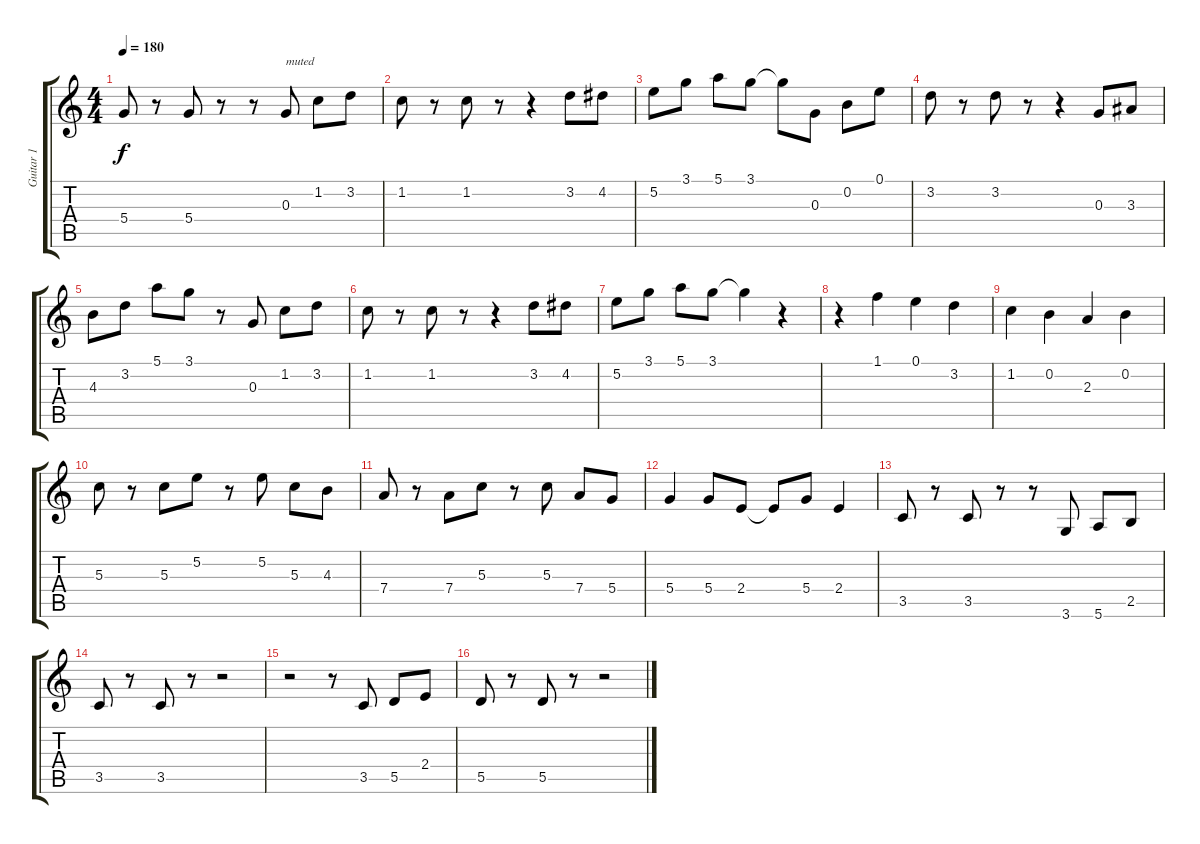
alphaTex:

\track ("Guitar 1" "Guitar 1") {instrument electricguitarclean}
\staff {score tabs}
\tuning (E4 B3 G3 D3 A2 E2) {hide}
\ts (4 4)
\tempo 180
\clef g2
\ks c
5.4.8{dy f} r.8 5.4.8 r.8 r.8 0.3.8{txt "muted" instrument electricguitarmuted} 1.2.8 3.2.8 |
1.2.8 r.8 1.2.8 r.8 r.4 3.2.8 4.2.8 |
5.2.8 3.1.8 5.1.8 3.1.8 3.1{t}.8 0.3.8 0.2.8 0.1.8 |
3.2.8 r.8 3.2.8 r.8 r.4 0.3.8 3.3.8 |
4.3.8 3.2.8 5.1.8 3.1.8 r.8 0.3.8 1.2.8 3.2.8 |
1.2.8 r.8 1.2.8 r.8 r.4 3.2.8 4.2.8 |
5.2.8 3.1.8 5.1.8 3.1.8 3.1{t}.4 r.4 |
r.4 1.1.4 0.1.4 3.2.4 |
1.2.4 0.2.4 2.3.4 0.2.4 |
5.3.8 r.8 5.3.8 5.2.8 r.8 5.2.8 5.3.8 4.3.8 |
7.4.8 r.8 7.4.8 5.3.8 r.8 5.3.8 7.4.8 5.4.8 |
5.4.4 5.4.8 2.4.8 2.4{t}.8 5.4.8 2.4.4 |
3.5.8 r.8 3.5.8 r.8 r.8 3.6.8 5.6.8 2.5.8 |
3.5.8 r.8 3.5.8 r.8 r.2 |
r.2 r.8 3.5.8 5.5.8 2.4.8 |
5.5.8 r.8 5.5.8 r.8 r.2
